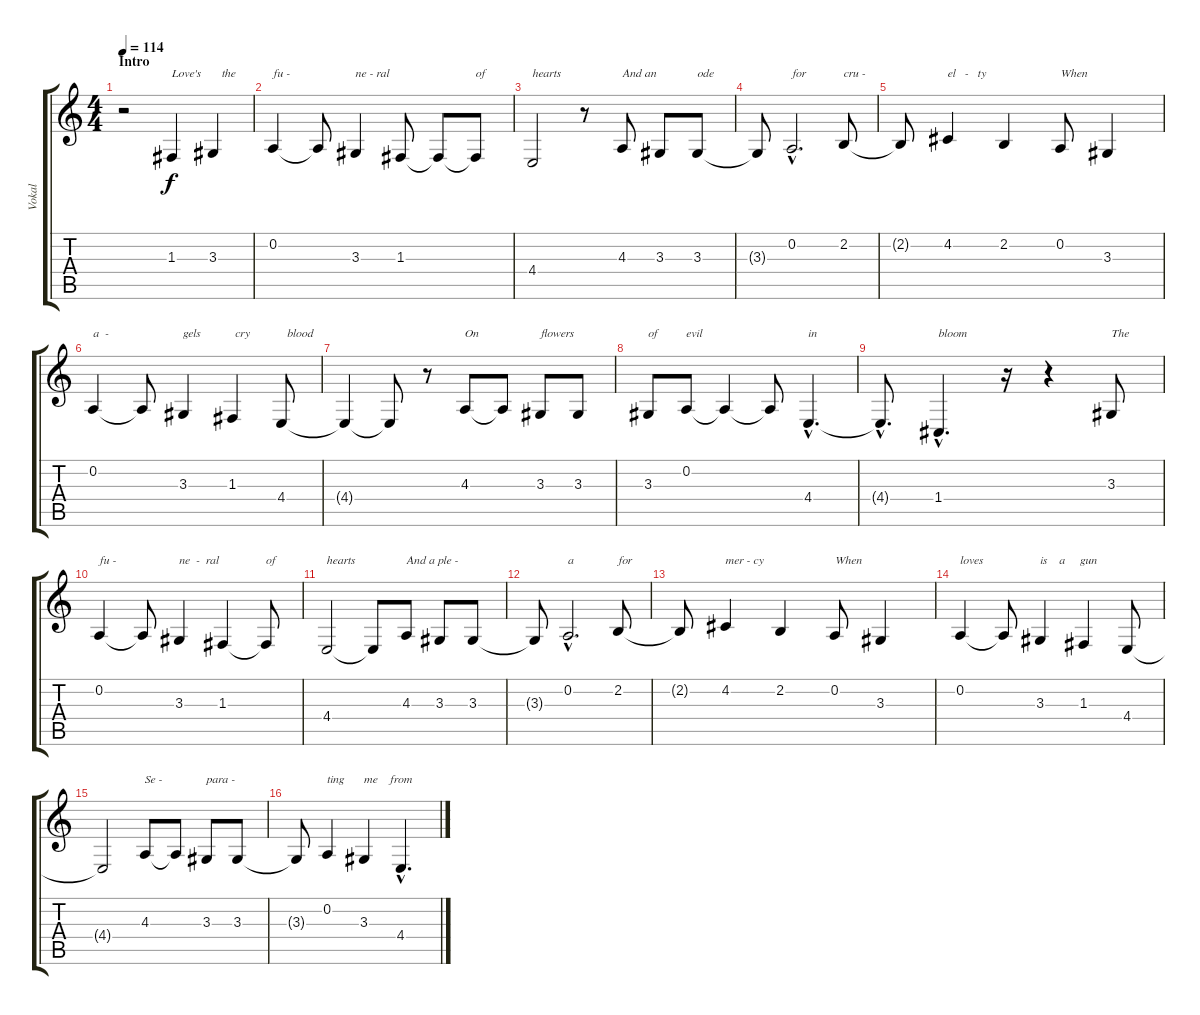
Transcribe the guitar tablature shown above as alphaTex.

\track ("Vokal" "Vokal") {instrument altosax}
\staff {score tabs}
\tuning (D4 A3 F3 C3 G2 D2) {hide}
\ts (4 4)
\section ("" "Intro")
\tempo 114
\clef g2
\ks c
r.2{dy f instrument altosax} 1.3.4{txt "Love's" lyrics (0 "") lyrics (1 "") lyrics (2 "") lyrics (3 "") lyrics (4 "")} 3.3.4{txt "   the"} |
0.2.4{txt "fu -"} 0.2{t}.8 3.3.4{txt "ne - ral"} 1.3.8 1.3{t}.8 1.3{t}.8{txt "of"} |
4.4.2{txt "hearts"} r.8 4.3.8{txt "And an"} 3.3.8 3.3.8{txt "ode"} |
3.3{t}.8 0.2{hac}.2{d txt "for"} 2.2.8{txt "cru - "} |
2.2{t}.8 4.2.4{txt "el   -   ty"} 2.2.4 0.2.8{txt "When"} 3.3.4 |
0.2.4{txt "a  - "} 0.2{t}.8 3.3.4{txt "gels"} 1.3.4{txt " cry"} 4.4.8{txt "  blood"} |
4.4{t}.4 4.4{t}.8 r.8 4.3.8{txt "On"} 4.3{t}.8 3.3.8{txt "flowers"} 3.3.8 |
3.3.8{txt "of"} 0.2.8{txt "evil"} 0.2{t}.4 0.2{t}.8 4.4{hac}.4{d txt "in"} |
4.4{hac t}.8{d} 1.4{hac}.4{d txt "bloom"} r.16 r.4 3.3.8{txt "The"} |
0.2.4{txt "fu -"} 0.2{t}.8 3.3.4{txt "ne  -  ral"} 1.3.4 1.3{t}.8{txt "of"} |
4.4.2{txt "hearts"} 4.4{t}.8 4.3.8{txt "And a ple -"} 3.3.8 3.3.8 |
3.3{t}.8 0.2{hac}.2{d txt "a"} 2.2.8{txt "for"} |
2.2{t}.8 4.2.4{txt "mer - cy"} 2.2.4 0.2.8{txt "When"} 3.3.4 |
0.2.4{txt "loves"} 0.2{t}.8 3.3.4{txt "is    a     gun"} 1.3.4 4.4.8 |
4.4{t}.2 4.3.8{txt "Se -"} 4.3{t}.8 3.3.8{txt "para -"} 3.3.8 |
3.3{t}.8 0.2.4{txt "ting"} 3.3.4{txt "me    from"} 4.4{hac}.4{d}
